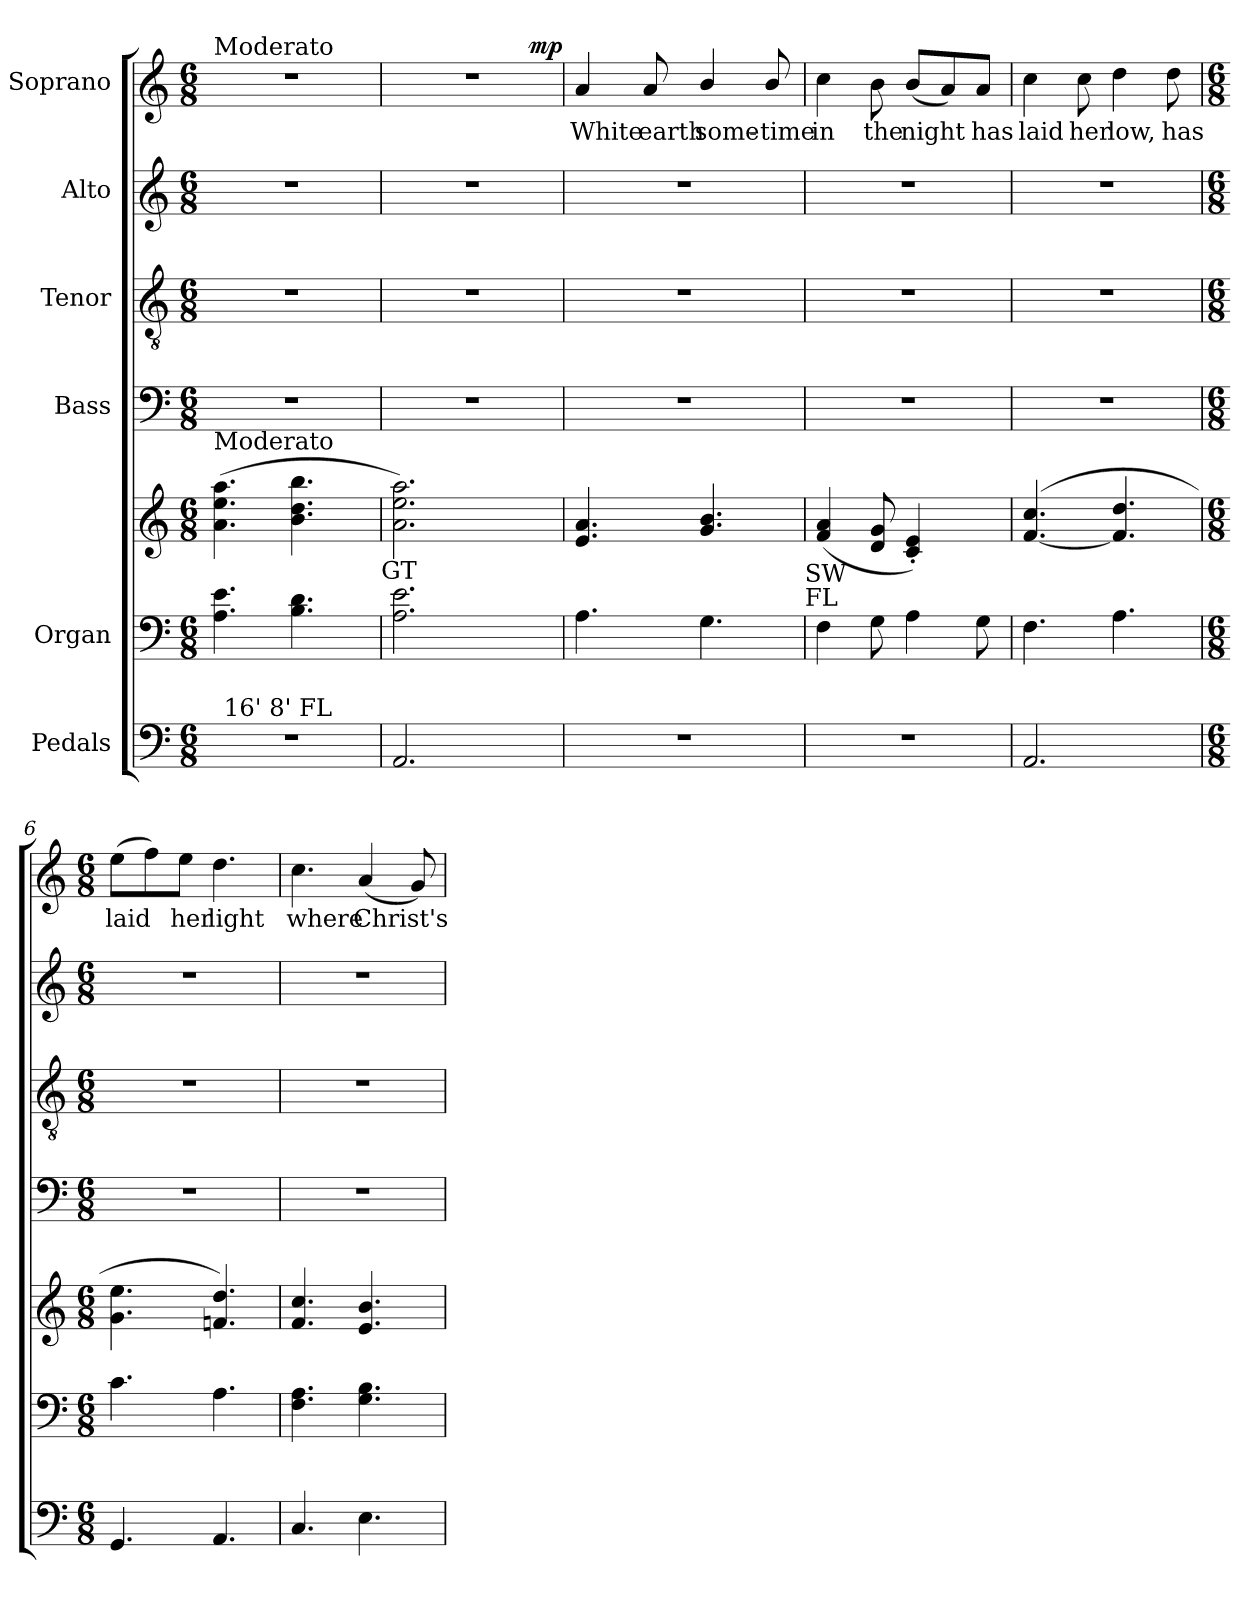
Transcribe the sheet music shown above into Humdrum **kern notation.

**kern	**kern	**kern	**dynam	**kern	**kern	**kern	**kern	**text	**dynam
*part6	*part5	*part5	*part5	*part4	*part3	*part2	*part1	*part1	*part1
*staff7	*staff6	*staff5	*staff5/6	*staff4	*staff3	*staff2	*staff1	*staff1	*staff1
*I"Pedals	*I"Organ	*	*	*I"Bass	*I"Tenor	*I"Alto	*I"Soprano	*	*
!!LO:PB:g=z
*stria5	*stria5	*stria5	*	*stria5	*stria5	*stria5	*stria5	*	*
*clefF4	*clefF4	*clefG2	*	*clefF4	*clefGv2	*clefG2	*clefG2	*	*
*M6/8	*M6/8	*M6/8	*	*M6/8	*M6/8	*M6/8	*M6/8	*	*
=1	=1	=1	=1	=1	=1	=1	=1	=1	=1
!	!	!	!	!	!	!	!LO:TX:a:t=Moderato	!	!
!	!	!LO:TX:a:t=Moderato	!	!	!	!	!	!	!
!LO:N:vis=1	!	!	!LO:DY:a=2	!LO:N:vis=1	!LO:N:vis=1	!LO:N:vis=1	!LO:N:vis=1	!	!
!	!	!	!LO:DY:n=1:a	!	!	!	!	!	!
*^	*	*	*	*	*	*	*	*	*
2.r	64ryy	4.e\ 4.A\	(>4.aa\ 4.ee\ 4.a\	mp mp	2.r	2.r	2.r	2.r	.	.
!	!LO:TX:a:t=16' 8' FL	!	!	!	!	!	!	!	!	!
.	2ryy	.	.	.	.	.	.	.	.	.
.	.	4.d\ 4.B\	4.dd\ 4.bb\ 4.b\	.	.	.	.	.	.	.
.	8...ryy	.	.	.	.	.	.	.	.	.
!	!	!	!LO:TX:b:t=GT	!	!	!	!	!	!	!
=2	=2	=2	=2	=2	=2	=2	=2	=2	=2	=2
!	!	!	!	!	!LO:N:vis=1	!LO:N:vis=1	!LO:N:vis=1	!LO:N:vis=1	!	!
*v	*v	*	*	*	*	*	*	*^	*	*
2.AA/	2.e\ 2.A\	2.a\ 2.ee\ 2.aa\)	.	2.r	2.r	2.r	2.r	2ryy	.	.
.	.	.	.	.	.	.	.	8ryy	.	.
.	.	.	.	.	.	.	.	32.ryy	.	.
!	!	!	!	!	!	!	!	!	!	!LO:DY:a
.	.	.	.	.	.	.	.	16ryy	.	mp
.	.	.	.	.	.	.	.	64ryy	.	.
=3	=3	=3	=3	=3	=3	=3	=3	=3	=3	=3
!LO:N:vis=1	!	!	!	!LO:N:vis=1	!LO:N:vis=1	!LO:N:vis=1	!	!	!LO:LY:b:rj	!
*	*	*	*	*	*	*	*v	*v	*	*
2.r	4.A\	4.e/ 4.a/	.	2.r	2.r	2.r	4a/	White	.
!	!	!	!	!	!	!	!	!LO:LY:b:cj	!
.	.	.	.	.	.	.	8a/	earth	.
!	!	!	!	!	!	!	!	!LO:LY:b:cj	!
.	4.G\	4.b/ 4.g/	.	.	.	.	4b/	some-	.
!	!	!	!	!	!	!	!	!LO:LY:b	!
.	.	.	.	.	.	.	8b/	-time	.
!	!	!LO:TX:b:t=SW	!	!	!	!	!	!	!
!	!	!LO:TX:b:t=FL	!	!	!	!	!	!	!
!!LO:LB:g=z
=4	=4	=4	=4	=4	=4	=4	=4	=4	=4
!LO:N:vis=1	!	!	!	!LO:N:vis=1	!LO:N:vis=1	!LO:N:vis=1	!	!LO:LY:b:cj	!
2.r	4F\	(>4f/ 4a/	.	2.r	2.r	2.r	4cc\	in	.
!	!	!	!	!	!	!	!	!LO:LY:b:cj	!
.	8G\	8d/ 8g/	.	.	.	.	8b\	the	.
!	!	!	!	!	!	!	!	!LO:LY:b	!
.	4A\	4c/'> 4e/'>)	.	.	.	.	(<8b/L	night	.
.	.	.	.	.	.	.	8a/)	.	.
!	!	!	!	!	!	!	!	!LO:LY:b:cj	!
.	8G\	8ryy	.	.	.	.	8a/J	has	.
=5	=5	=5	=5	=5	=5	=5	=5	=5	=5
!	!	!	!	!LO:N:vis=1	!LO:N:vis=1	!LO:N:vis=1	!	!LO:LY:b:cj	!
2.AA/	4.F\	(<[<4.f/ 4.cc/	.	2.r	2.r	2.r	4cc\	laid	.
!	!	!	!	!	!	!	!	!LO:LY:b:cj	!
.	.	.	.	.	.	.	8cc\	her	.
!	!	!	!	!	!	!	!	!LO:LY:b:cj	!
.	4.A\	4.dd/ 4.f/]	.	.	.	.	4dd\	low,	.
!	!	!	!	!	!	!	!	!LO:LY:b:cj	!
.	.	.	.	.	.	.	8dd\	has	.
!!LO:PB:g=z
=6	=6	=6	=6	=6	=6	=6	=6	=6	=6
*M6/8	*M6/8	*M6/8	*	*M6/8	*M6/8	*M6/8	*M6/8	*	*
!	!	!	!	!LO:N:vis=1	!LO:N:vis=1	!LO:N:vis=1	!	!LO:LY:b:cj	!
4.GG/	4.c\	4.ee\ 4.g\	.	2.r	2.r	2.r	(>8ee\L	laid	.
.	.	.	.	.	.	.	8ff\)	.	.
!	!	!	!	!	!	!	!	!LO:LY:b:rj	!
.	.	.	.	.	.	.	8ee\J	her	.
!	!	!	!	!	!	!	!	!LO:LY:b:cj	!
4.AA/	4.A\	4.dd/ 4.fn/)	.	.	.	.	4.dd\	light	.
=7	=7	=7	=7	=7	=7	=7	=7	=7	=7
!	!	!	!	!LO:N:vis=1	!LO:N:vis=1	!LO:N:vis=1	!	!LO:LY:b	!
4.C/	4.F\ 4.A\	4.f/ 4.cc/	.	2.r	2.r	2.r	4.cc\	where	.
!	!	!	!	!	!	!	!	!LO:LY:b	!
4.E\	4.B\ 4.G\	4.b/ 4.e/	.	.	.	.	(<4a/	Christ's	.
.	.	.	.	.	.	.	8g/)	.	.
=	=	=	=	=	=	=	=	=	=
*-	*-	*-	*-	*-	*-	*-	*-	*-	*-
